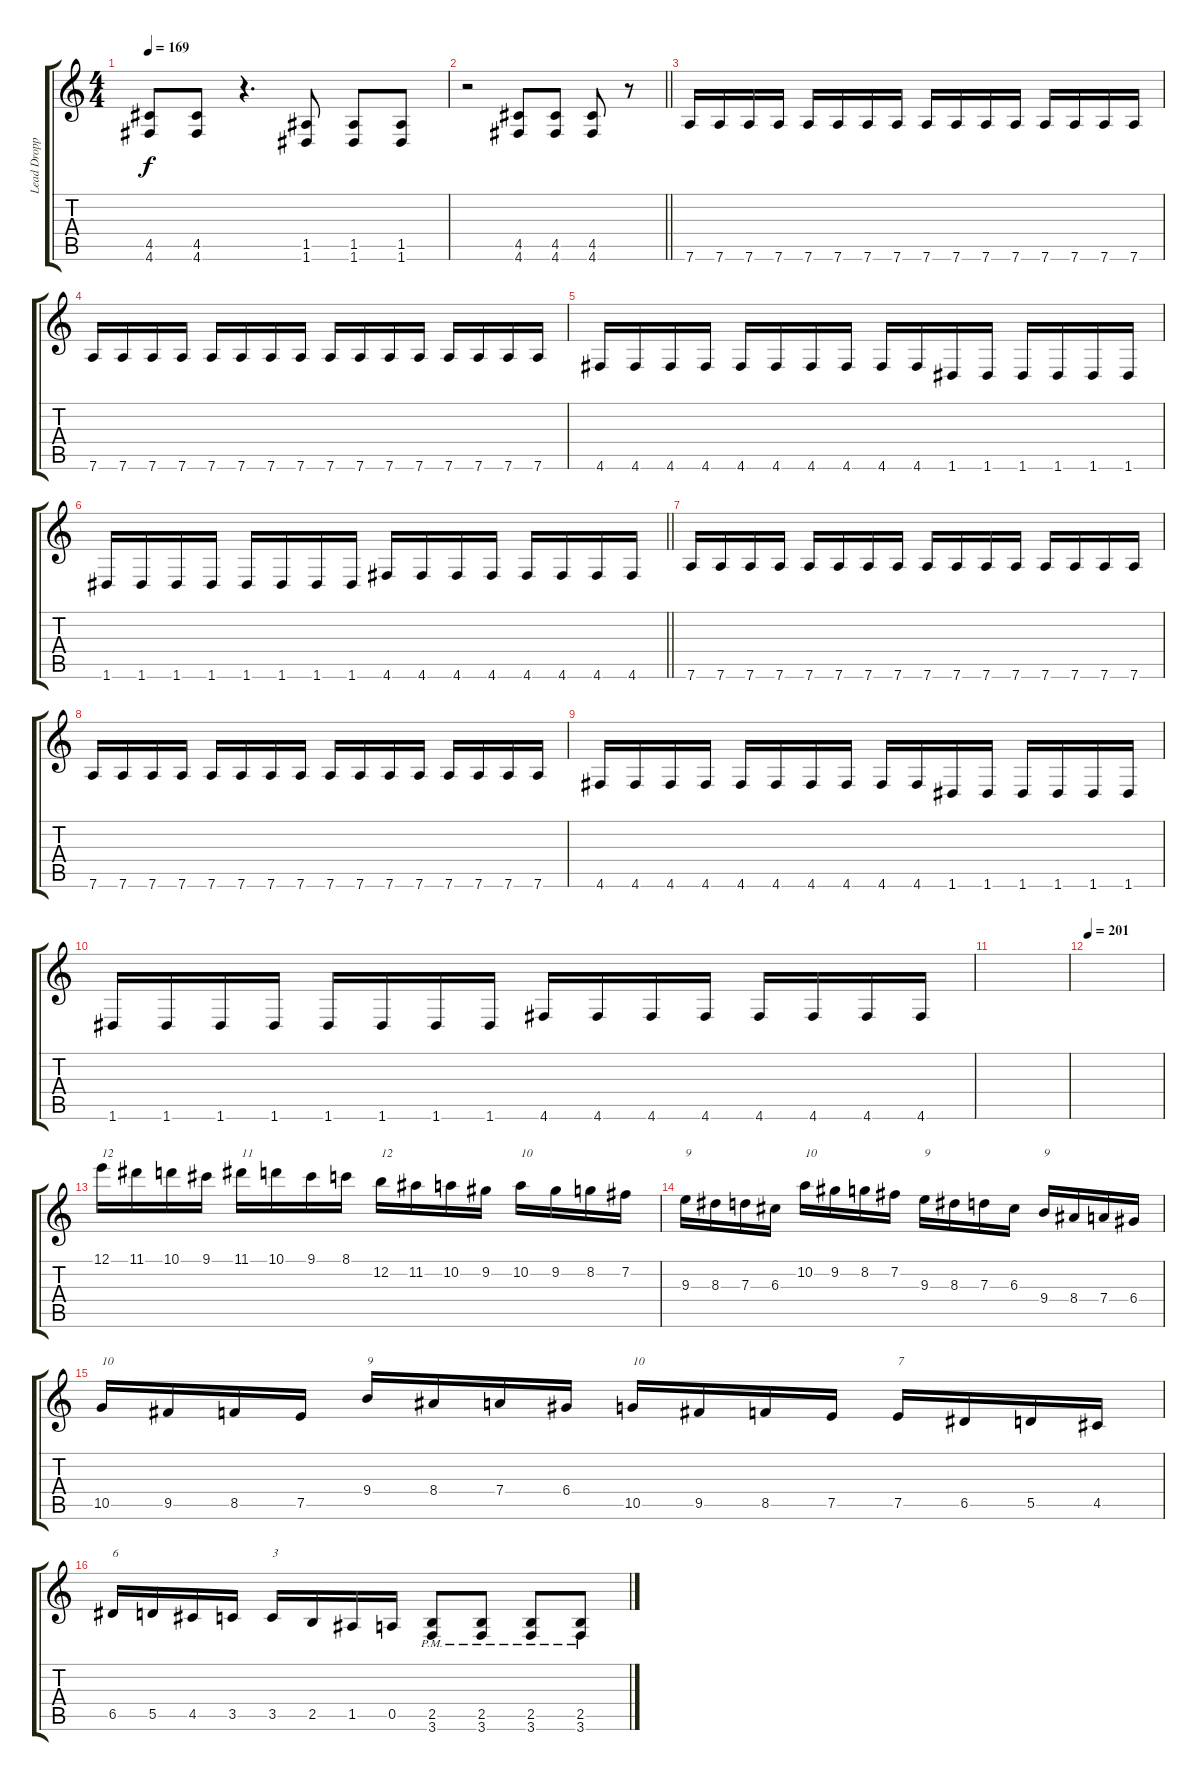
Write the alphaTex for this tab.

\track ("Lead Dropped D " "Lead Dropp") {instrument distortionguitar}
\staff {score tabs}
\tuning (E4 B3 G3 D3 A2 D2) {hide}
\ts (4 4)
\tempo 169
\clef g2
\ks c
(4.5 4.6).8{dy f} (4.5 4.6).8 r.4{d} (1.5 1.6).8 (1.5 1.6).8 (1.5 1.6).8 |
\barLineRight lightlight
r.2 (4.5 4.6).8 (4.5 4.6).8 (4.5 4.6).8 r.8 |
7.6.16 7.6.16 7.6.16 7.6.16 7.6.16 7.6.16 7.6.16 7.6.16 7.6.16 7.6.16 7.6.16 7.6.16 7.6.16 7.6.16 7.6.16 7.6.16 |
7.6.16 7.6.16 7.6.16 7.6.16 7.6.16 7.6.16 7.6.16 7.6.16 7.6.16 7.6.16 7.6.16 7.6.16 7.6.16 7.6.16 7.6.16 7.6.16 |
4.6.16 4.6.16 4.6.16 4.6.16 4.6.16 4.6.16 4.6.16 4.6.16 4.6.16 4.6.16 1.6.16 1.6.16 1.6.16 1.6.16 1.6.16 1.6.16 |
\barLineRight lightlight
1.6.16 1.6.16 1.6.16 1.6.16 1.6.16 1.6.16 1.6.16 1.6.16 4.6.16 4.6.16 4.6.16 4.6.16 4.6.16 4.6.16 4.6.16 4.6.16 |
7.6.16 7.6.16 7.6.16 7.6.16 7.6.16 7.6.16 7.6.16 7.6.16 7.6.16 7.6.16 7.6.16 7.6.16 7.6.16 7.6.16 7.6.16 7.6.16 |
7.6.16 7.6.16 7.6.16 7.6.16 7.6.16 7.6.16 7.6.16 7.6.16 7.6.16 7.6.16 7.6.16 7.6.16 7.6.16 7.6.16 7.6.16 7.6.16 |
4.6.16 4.6.16 4.6.16 4.6.16 4.6.16 4.6.16 4.6.16 4.6.16 4.6.16 4.6.16 1.6.16 1.6.16 1.6.16 1.6.16 1.6.16 1.6.16 |
1.6.16 1.6.16 1.6.16 1.6.16 1.6.16 1.6.16 1.6.16 1.6.16 4.6.16 4.6.16 4.6.16 4.6.16 4.6.16 4.6.16 4.6.16 4.6.16 |
|
\tempo 201
|
12.1.16{txt "12"} 11.1.16 10.1.16 9.1.16 11.1.16{txt "11"} 10.1.16 9.1.16 8.1.16 12.2.16{txt "12"} 11.2.16 10.2.16 9.2.16 10.2.16{txt "10"} 9.2.16 8.2.16 7.2.16 |
9.3.16{txt "9"} 8.3.16 7.3.16 6.3.16 10.2.16{txt "10"} 9.2.16 8.2.16 7.2.16 9.3.16{txt "9"} 8.3.16 7.3.16 6.3.16 9.4.16{txt "9"} 8.4.16 7.4.16 6.4.16 |
10.5.16{txt "10"} 9.5.16 8.5.16 7.5.16 9.4.16{txt "9"} 8.4.16 7.4.16 6.4.16 10.5.16{txt "10"} 9.5.16 8.5.16 7.5.16 7.5.16{txt "7"} 6.5.16 5.5.16 4.5.16 |
6.5.16{txt "6"} 5.5.16 4.5.16 3.5.16 3.5.16{txt "3"} 2.5.16 1.5.16 0.5.16 (2.5{pm} 3.6{pm}).8 (2.5{pm} 3.6{pm}).8 (2.5{pm} 3.6{pm}).8 (2.5{pm} 3.6{pm}).8
